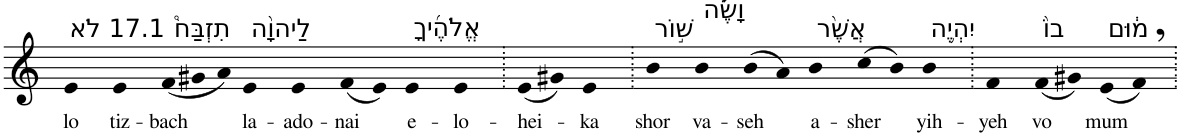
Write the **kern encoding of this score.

**kern	**text
*part1	*part1
*staff1	*staff1
*I"Piano	*
*I'Pno	*
*clefG2	*
*k[]	*
=1	=1
!LO:TX:a:t=17.1 לֹא	!
!	!LO:LY:b
4e	lo
!LO:TX:a:t=תִזְבַּח֩	!
!	!LO:LY:b
4e	tiz-
!	!LO:LY:b
(12f	-bach
12g#X	.
12a)	.
!LO:TX:a:t=לַיהוָ֨ה	!
!	!LO:LY:b
4e	la-
!	!LO:LY:b
4e	-ado-
!	!LO:LY:b
(8f	-nai
8e)	.
!LO:TX:a:t=אֱלֹהֶ֜יךָ	!
!	!LO:LY:b
4e	e-
!	!LO:LY:b
4e	-lo-
=2.	=2.
!	!LO:LY:b
(8e	-hei-
8g#X)	.
!	!LO:LY:b
4e	-ka
=3.	=3.
!LO:TX:a:t=שׁ֣וֹר	!
!	!LO:LY:b
4b	shor
!LO:TX:a:t=וָשֶׂ֗ה	!
!	!LO:LY:b
4b	va-
!	!LO:LY:b
(8b	-seh
8a)	.
!LO:TX:a:t=אֲשֶׁ֨ר	!
!	!LO:LY:b
4b	a-
!	!LO:LY:b
(8cc	-sher
8b)	.
!LO:TX:a:t=יִהְיֶ֥ה	!
!	!LO:LY:b
4b	yih-
=4.	=4.
!	!LO:LY:b
4f	-yeh
!LO:TX:a:t=בוֹ֙	!
!	!LO:LY:b
(8f	vo
8g#X)	.
!LO:TX:a:t=מ֔וּם	!
!	!LO:LY:b
(8e	mum
8f,)	.
=.	=.
*-	*-
